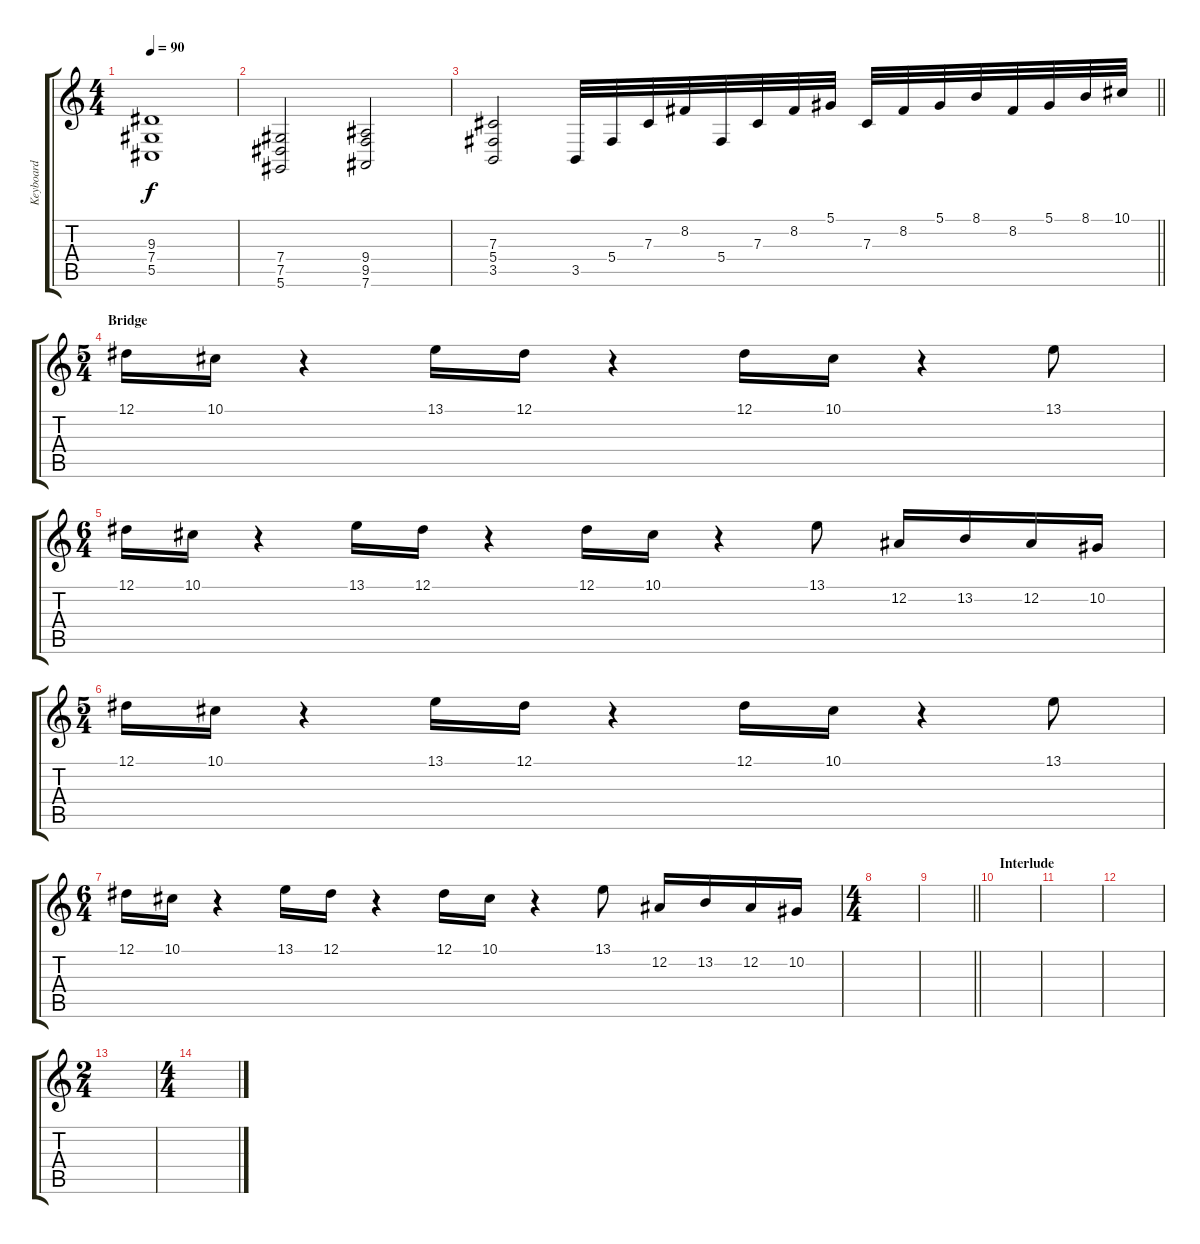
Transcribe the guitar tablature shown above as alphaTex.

\track ("Keyboard" "Keyboard") {instrument synthstrings1}
\staff {score tabs}
\tuning (Eb4 Bb3 Gb3 Db3 Ab2 Eb2) {hide}
\ts (4 4)
\tempo 90
\clef g2
\ks c
(9.3 7.4 5.5).1{dy f} |
(7.4 7.5 5.6).2 (9.4 9.5 7.6).2 |
\barLineRight lightlight
(7.3 5.4 3.5).2 3.5.32 5.4.32 7.3.32 8.2.32 5.4.32 7.3.32 8.2.32 5.1.32 7.3.32 8.2.32 5.1.32 8.1.32 8.2.32 5.1.32 8.1.32 10.1.32 |
\ts (5 4)
\section ("" "Bridge")
12.1.16 10.1.16 r.4 13.1.16 12.1.16 r.4 12.1.16 10.1.16 r.4 13.1.8 |
\ts (6 4)
12.1.16 10.1.16 r.4 13.1.16 12.1.16 r.4 12.1.16 10.1.16 r.4 13.1.8 12.2.16 13.2.16 12.2.16 10.2.16 |
\ts (5 4)
12.1.16 10.1.16 r.4 13.1.16 12.1.16 r.4 12.1.16 10.1.16 r.4 13.1.8 |
\ts (6 4)
12.1.16 10.1.16 r.4 13.1.16 12.1.16 r.4 12.1.16 10.1.16 r.4 13.1.8 12.2.16 13.2.16 12.2.16 10.2.16 |
\ts (4 4)
|
\barLineRight lightlight
|
\section ("" "Interlude")
|
|
|
\ts (2 4)
|
\ts (4 4)
